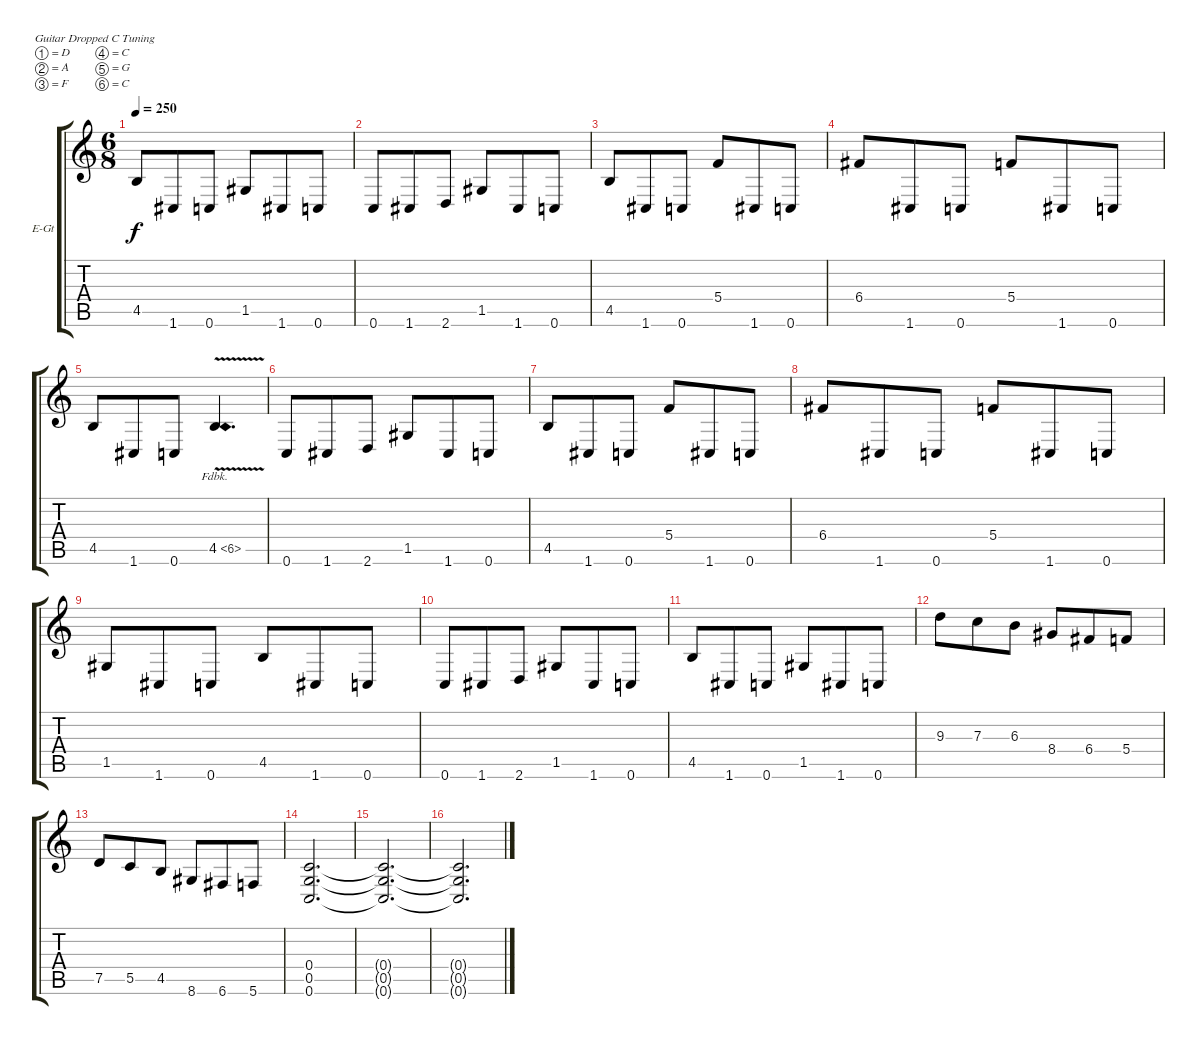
\defaultSystemsLayout 4
\bracketExtendMode groupsimilarinstruments
\firstSystemTrackNameOrientation horizontal
\otherSystemsTrackNameOrientation horizontal
\track ("Chris Valenzuela " "E-Gt") {instrument distortionguitar}
\staff {score tabs}
\tuning (D4 A3 F3 C3 G2 C2)
\ts (6 8)
\tempo 250
\clef g2
\ks c
4.5.8{dy f} 1.6.8 0.6.8 1.5.8 1.6.8 0.6.8 |
0.6.8 1.6.8 2.6.8 1.5.8 1.6.8 0.6.8 |
4.5.8 1.6.8 0.6.8 5.4.8 1.6.8 0.6.8 |
6.4.8 1.6.8 0.6.8 5.4.8 1.6.8 0.6.8 |
4.5.8 1.6.8 0.6.8 4.5{fh 2 v}.4{d} |
0.6.8 1.6.8 2.6.8 1.5.8 1.6.8 0.6.8 |
4.5.8 1.6.8 0.6.8 5.4.8 1.6.8 0.6.8 |
6.4.8 1.6.8 0.6.8 5.4.8 1.6.8 0.6.8 |
1.5.8 1.6.8 0.6.8 4.5.8 1.6.8 0.6.8 |
0.6.8 1.6.8 2.6.8 1.5.8 1.6.8 0.6.8 |
4.5.8 1.6.8 0.6.8 1.5.8 1.6.8 0.6.8 |
9.3.8 7.3.8 6.3.8 8.4.8 6.4.8 5.4.8 |
7.5.8 5.5.8 4.5.8 8.6.8 6.6.8 5.6.8 |
(0.6 0.5 0.4).2{d} |
(0.4{t} 0.5{t} 0.6{t}).2{d} |
(0.6{t} 0.5{t} 0.4{t}).2{d}
